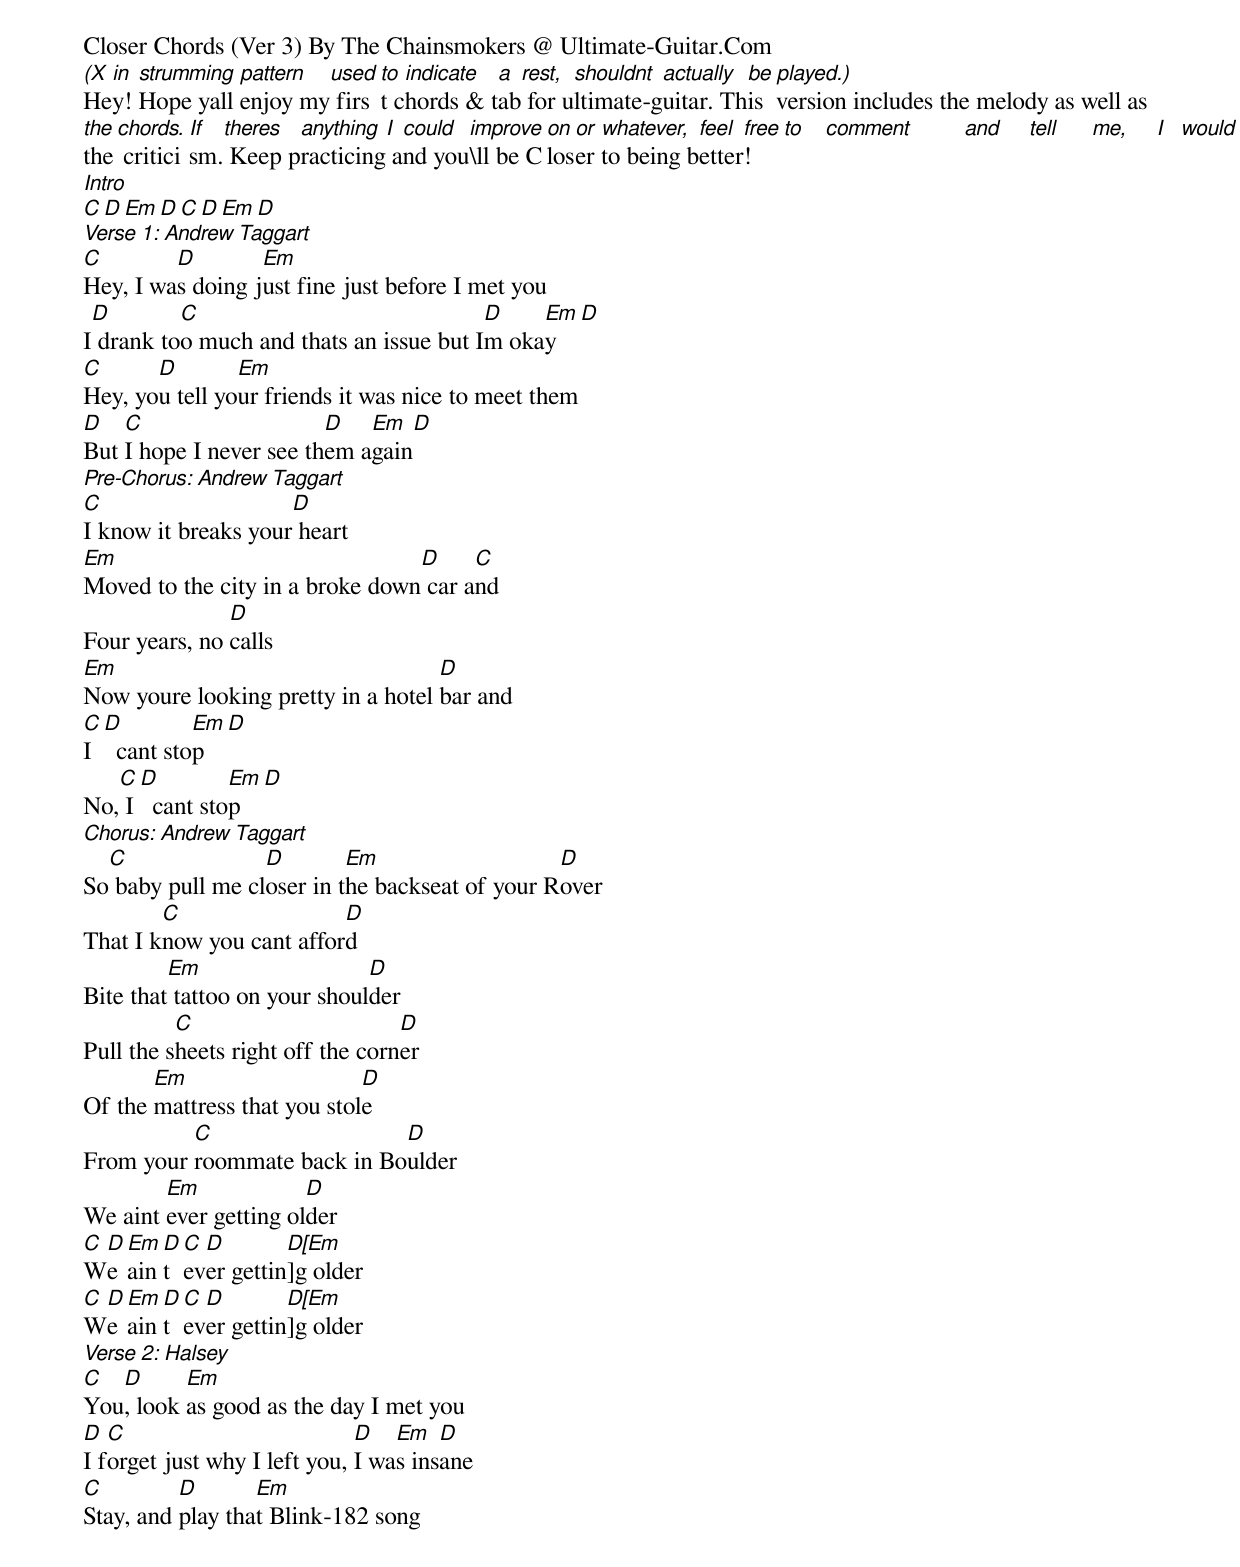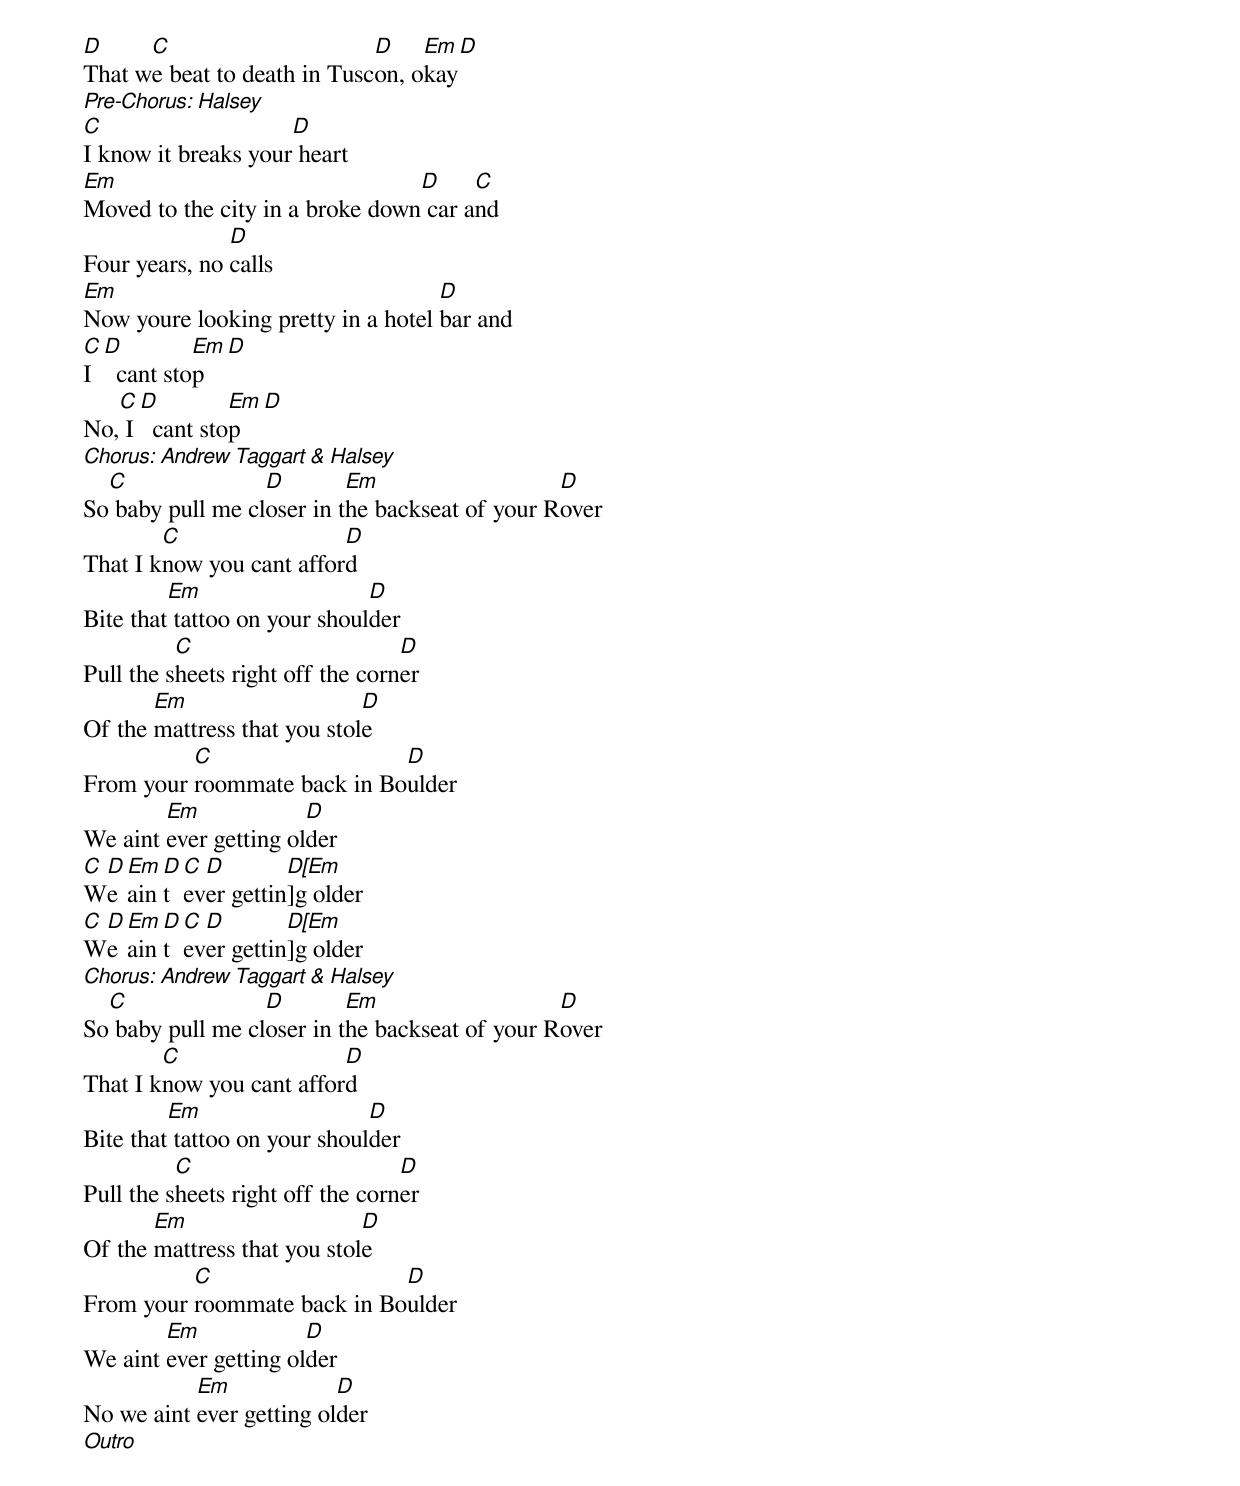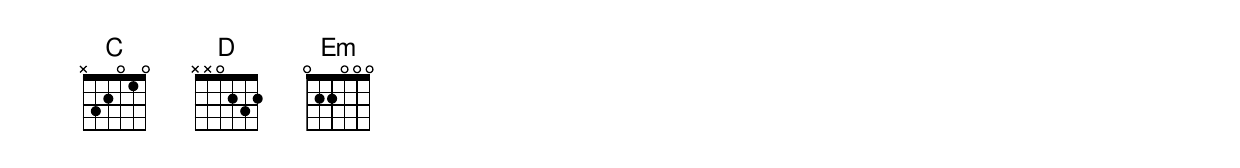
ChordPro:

Closer Chords (Ver 3) By The Chainsmokers @ Ultimate-Guitar.Com
[(X]He[in]y! [strumming]Hope yall [pattern]enjoy my[used] firs[to]t c[indicate]hords & t[a]ab[rest,] for u[shouldnt]ltimate-g[actually]uitar. Th[be]is [played.)]version includes the melody as well as
[the]the[chords.] critici[If]sm.[theres] Keep p[anything]racticing[I] a[could]nd you[improve]\ll be C[on]los[or]er [whatever,]to being b[feel]etter[free]!    [to]   [comment]        [and]    [tell]     [me,]    [I]  [would]      [love]
[Intro]
[C D Em D C D Em D]
[Verse 1: Andrew Taggart]
[C]Hey, I wa[D]s doing j[Em]ust fine just before I met you
I[D] drank to[C]o much and thats an issue but I[D]m oka[Em]y   [D]
[C]Hey, yo[D]u tell yo[Em]ur friends it was nice to meet them
[D]But [C]I hope I never see th[D]em a[Em]gain[D]
[Pre-Chorus: Andrew Taggart]
[C]I know it breaks your[D] heart
[Em]Moved to the city in a broke down[D] car a[C]nd
Four years, no [D]calls
[Em]Now youre looking pretty in a hotel [D]bar and
[C]I[D]  cant sto[Em]p  [D]
No,[C] I[D]  cant sto[Em]p  [D]
[Chorus: Andrew Taggart]
So[C] baby pull me cl[D]oser in t[Em]he backseat of your R[D]over
That I k[C]now you cant affor[D]d
Bite that[Em] tattoo on your shoul[D]der
Pull the s[C]heets right off the corn[D]er
Of the [Em]mattress that you stol[D]e
From your [C]roommate back in Bo[D]ulder
We aint [Em]ever getting ol[D]der
[C]W[D]e [Em]ain[D]t [C]ev[D]er gettin[D[Em]]g older
[C]W[D]e [Em]ain[D]t [C]ev[D]er gettin[D[Em]]g older
[Verse 2: Halsey]
[C]You[D], look [Em]as good as the day I met you
[D]I f[C]orget just why I left you, [D]I wa[Em]s ins[D]ane
[C]Stay, and [D]play tha[Em]t Blink-182 song
[D]That w[C]e beat to death in Tusc[D]on, o[Em]kay[D]
[Pre-Chorus: Halsey]
[C]I know it breaks your[D] heart
[Em]Moved to the city in a broke down[D] car a[C]nd
Four years, no [D]calls
[Em]Now youre looking pretty in a hotel [D]bar and
[C]I[D]  cant sto[Em]p  [D]
No,[C] I[D]  cant sto[Em]p  [D]
[Chorus: Andrew Taggart & Halsey]
So[C] baby pull me cl[D]oser in t[Em]he backseat of your R[D]over
That I k[C]now you cant affor[D]d
Bite that[Em] tattoo on your shoul[D]der
Pull the s[C]heets right off the corn[D]er
Of the [Em]mattress that you stol[D]e
From your [C]roommate back in Bo[D]ulder
We aint [Em]ever getting ol[D]der
[C]W[D]e [Em]ain[D]t [C]ev[D]er gettin[D[Em]]g older
[C]W[D]e [Em]ain[D]t [C]ev[D]er gettin[D[Em]]g older
[Chorus: Andrew Taggart & Halsey]
So[C] baby pull me cl[D]oser in t[Em]he backseat of your R[D]over
That I k[C]now you cant affor[D]d
Bite that[Em] tattoo on your shoul[D]der
Pull the s[C]heets right off the corn[D]er
Of the [Em]mattress that you stol[D]e
From your [C]roommate back in Bo[D]ulder
We aint [Em]ever getting ol[D]der
No we aint [Em]ever getting ol[D]der
[Outro]
